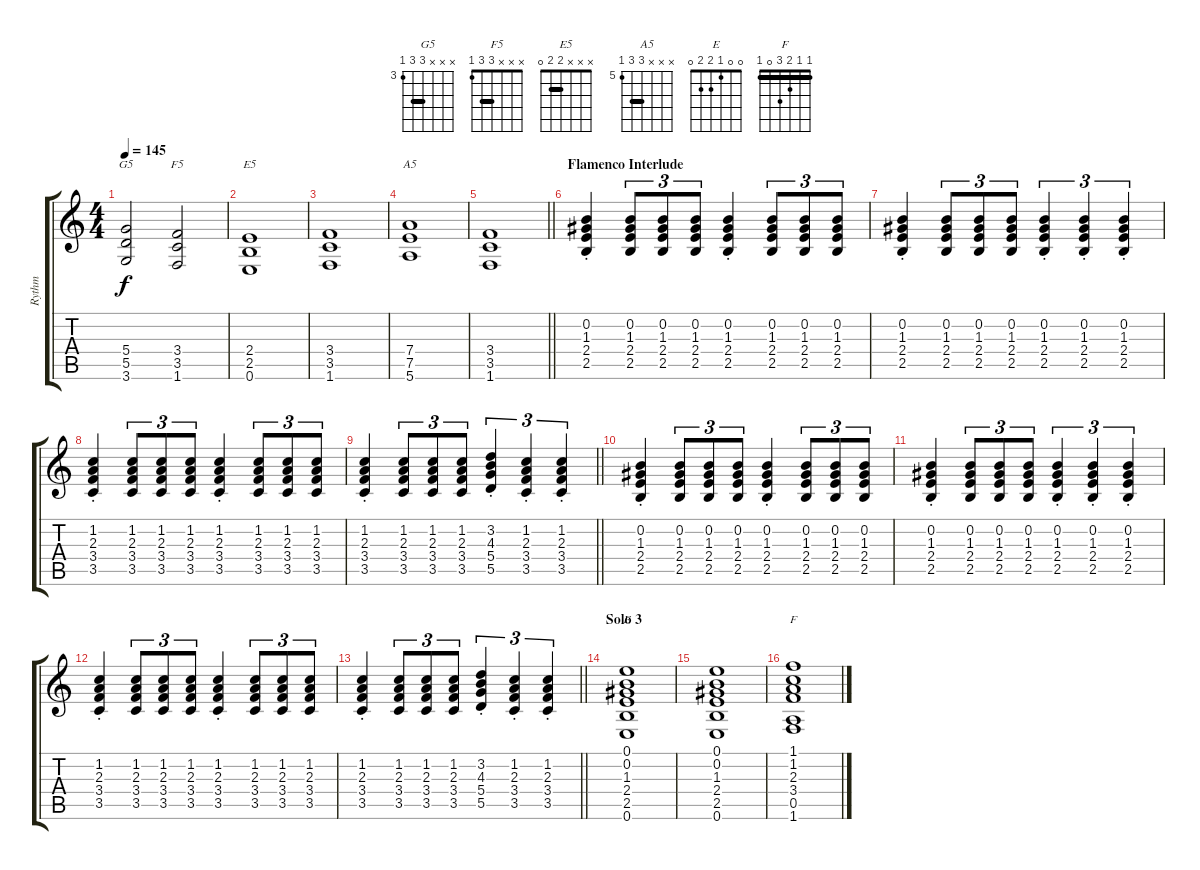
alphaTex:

\track ("Rythm" "Rythm") {instrument distortionguitar}
\staff {score tabs}
\tuning (E4 B3 G3 D3 A2 E2) {hide}
\chord ("G5" x x x 5 5 3) {firstfret 3 barre 5}
\chord ("F5" x x x 3 3 1) {barre 3}
\chord ("E5" x x x 2 2 0) {barre 2}
\chord ("A5" x x x 7 7 5) {firstfret 5 barre 7}
\chord ("E" 0 0 1 2 2 0)
\chord ("F" 1 1 2 3 0 1) {barre 1}
\ts (4 4)
\tempo 145
\clef g2
\ks c
(5.4 5.5 3.6).2{ch "G5" dy f} (3.4 3.5 1.6).2{ch "F5"} |
(2.4 2.5 0.6).1{ch "E5"} |
(3.4 3.5 1.6).1 |
(7.4 7.5 5.6).1{ch "A5"} |
\barLineRight lightlight
(3.4 3.5 1.6).1 |
\section ("" "Flamenco Interlude")
(0.2{st} 1.3{st} 2.4{st} 2.5{st}).4 (0.2 1.3 2.4 2.5).8{tu (3 2)} (0.2 1.3 2.4 2.5).8{tu (3 2)} (0.2 1.3 2.4 2.5).8{tu (3 2)} (0.2{st} 1.3{st} 2.4{st} 2.5).4 (0.2 1.3 2.4 2.5).8{tu (3 2)} (0.2 1.3 2.4 2.5).8{tu (3 2)} (0.2 1.3 2.4 2.5).8{tu (3 2)} |
(0.2{st} 1.3{st} 2.4{st} 2.5{st}).4 (0.2 1.3 2.4 2.5).8{tu (3 2)} (0.2 1.3 2.4 2.5).8{tu (3 2)} (0.2 1.3 2.4 2.5).8{tu (3 2)} (0.2{st} 1.3{st} 2.4{st} 2.5).4{tu (3 2)} (0.2{st} 1.3{st} 2.4{st} 2.5).4{tu (3 2)} (0.2{st} 1.3{st} 2.4{st} 2.5).4{tu (3 2)} |
(1.2{st} 2.3{st} 3.4{st} 3.5{st}).4 (1.2 2.3 3.4 3.5).8{tu (3 2)} (1.2 2.3 3.4 3.5).8{tu (3 2)} (1.2 2.3 3.4 3.5).8{tu (3 2)} (1.2{st} 2.3{st} 3.4{st} 3.5{st}).4 (1.2 2.3 3.4 3.5).8{tu (3 2)} (1.2 2.3 3.4 3.5).8{tu (3 2)} (1.2 2.3 3.4 3.5).8{tu (3 2)} |
\barLineRight lightlight
(1.2{st} 2.3{st} 3.4{st} 3.5{st}).4 (1.2 2.3 3.4 3.5).8{tu (3 2)} (1.2 2.3 3.4 3.5).8{tu (3 2)} (1.2 2.3 3.4 3.5).8{tu (3 2)} (3.2{st} 4.3{st} 5.4{st} 5.5{st}).4{tu (3 2)} (1.2{st} 2.3{st} 3.4{st} 3.5{st}).4{tu (3 2)} (1.2{st} 2.3{st} 3.4{st} 3.5{st}).4{tu (3 2)} |
(0.2{st} 1.3{st} 2.4{st} 2.5{st}).4 (0.2 1.3 2.4 2.5).8{tu (3 2)} (0.2 1.3 2.4 2.5).8{tu (3 2)} (0.2 1.3 2.4 2.5).8{tu (3 2)} (0.2{st} 1.3{st} 2.4{st} 2.5).4 (0.2 1.3 2.4 2.5).8{tu (3 2)} (0.2 1.3 2.4 2.5).8{tu (3 2)} (0.2 1.3 2.4 2.5).8{tu (3 2)} |
(0.2{st} 1.3{st} 2.4{st} 2.5{st}).4 (0.2 1.3 2.4 2.5).8{tu (3 2)} (0.2 1.3 2.4 2.5).8{tu (3 2)} (0.2 1.3 2.4 2.5).8{tu (3 2)} (0.2{st} 1.3{st} 2.4{st} 2.5).4{tu (3 2)} (0.2{st} 1.3{st} 2.4{st} 2.5).4{tu (3 2)} (0.2{st} 1.3{st} 2.4{st} 2.5).4{tu (3 2)} |
(1.2{st} 2.3{st} 3.4{st} 3.5{st}).4 (1.2 2.3 3.4 3.5).8{tu (3 2)} (1.2 2.3 3.4 3.5).8{tu (3 2)} (1.2 2.3 3.4 3.5).8{tu (3 2)} (1.2{st} 2.3{st} 3.4{st} 3.5{st}).4 (1.2 2.3 3.4 3.5).8{tu (3 2)} (1.2 2.3 3.4 3.5).8{tu (3 2)} (1.2 2.3 3.4 3.5).8{tu (3 2)} |
\barLineRight lightlight
(1.2{st} 2.3{st} 3.4{st} 3.5{st}).4 (1.2 2.3 3.4 3.5).8{tu (3 2)} (1.2 2.3 3.4 3.5).8{tu (3 2)} (1.2 2.3 3.4 3.5).8{tu (3 2)} (3.2{st} 4.3{st} 5.4{st} 5.5{st}).4{tu (3 2)} (1.2{st} 2.3{st} 3.4{st} 3.5{st}).4{tu (3 2)} (1.2{st} 2.3{st} 3.4{st} 3.5{st}).4{tu (3 2)} |
\section ("" "Solo 3")
(0.1 0.2 1.3 2.4 2.5 0.6).1{ch "E"} |
(0.1 0.2 1.3 2.4 2.5 0.6).1 |
(1.1 1.2 2.3 3.4 0.5 1.6).1{ch "F"}
